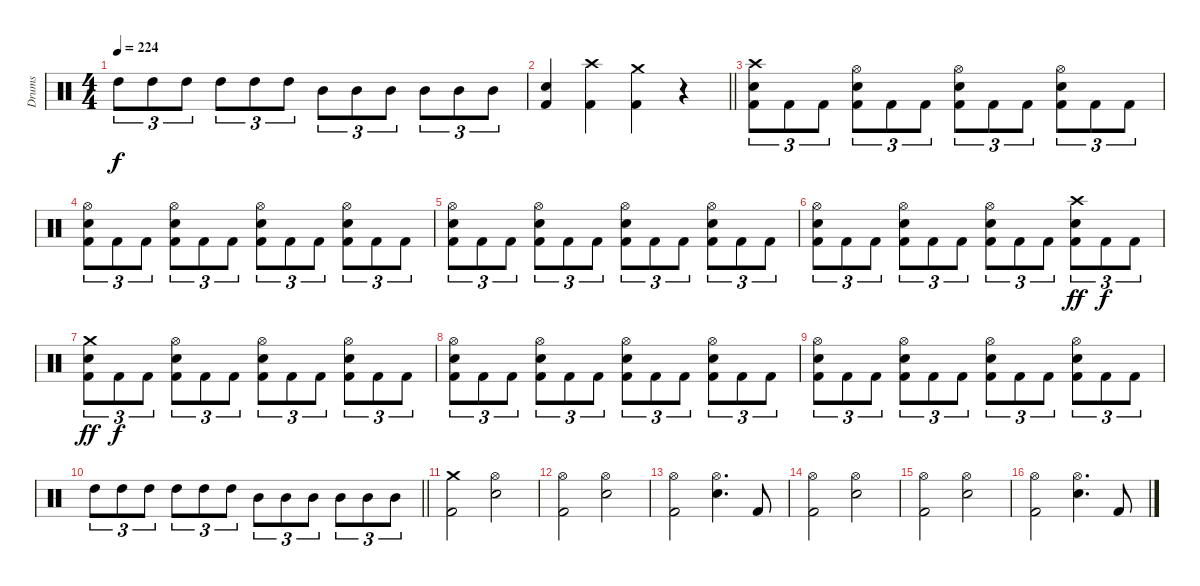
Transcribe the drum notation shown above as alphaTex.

\track ("Drums" "Drums") {instrument percussion}
\staff {score}
\articulation defaults
\ts (4 4)
\tempo 224
\clef neutral
\ks c "High Tom (hit)".8{tu (3 2) dy f} "High Tom (hit)".8{tu (3 2)} "High Tom (hit)".8{tu (3 2)} "High Tom (hit)".8{tu (3 2)} "High Tom (hit)".8{tu (3 2)} "High Tom (hit)".8{tu (3 2)} "Mid Tom (hit)".8{tu (3 2)} "Mid Tom (hit)".8{tu (3 2)} "Mid Tom (hit)".8{tu (3 2)} "Mid Tom (hit)".8{tu (3 2)} "Mid Tom (hit)".8{tu (3 2)} "Mid Tom (hit)".8{tu (3 2)}
|
\barLineRight lightlight
("Electric Snare (hit)" "Kick (hit) 2").4 ("Crash high (hit)" "Kick (hit) 2").4 ("Crash medium (hit)" "Kick (hit) 2").4 r.4 |
("Crash high (hit)" "Electric Snare (hit)" "Kick (hit) 2").8{tu (3 2)} "Kick (hit) 2".8{tu (3 2)} "Kick (hit) 2".8{tu (3 2)} ("Hi-Hat (open)" "Electric Snare (hit)" "Kick (hit) 2").8{tu (3 2)} "Kick (hit) 2".8{tu (3 2)} "Kick (hit) 2".8{tu (3 2)} ("Hi-Hat (open)" "Electric Snare (hit)" "Kick (hit) 2").8{tu (3 2)} "Kick (hit) 2".8{tu (3 2)} "Kick (hit) 2".8{tu (3 2)} ("Hi-Hat (open)" "Electric Snare (hit)" "Kick (hit) 2").8{tu (3 2)} "Kick (hit) 2".8{tu (3 2)} "Kick (hit) 2".8{tu (3 2)} |
("Hi-Hat (open)" "Electric Snare (hit)" "Kick (hit) 2").8{tu (3 2)} "Kick (hit) 2".8{tu (3 2)} "Kick (hit) 2".8{tu (3 2)} ("Hi-Hat (open)" "Electric Snare (hit)" "Kick (hit) 2").8{tu (3 2)} "Kick (hit) 2".8{tu (3 2)} "Kick (hit) 2".8{tu (3 2)} ("Hi-Hat (open)" "Electric Snare (hit)" "Kick (hit) 2").8{tu (3 2)} "Kick (hit) 2".8{tu (3 2)} "Kick (hit) 2".8{tu (3 2)} ("Hi-Hat (open)" "Electric Snare (hit)" "Kick (hit) 2").8{tu (3 2)} "Kick (hit) 2".8{tu (3 2)} "Kick (hit) 2".8{tu (3 2)} |
("Hi-Hat (open)" "Electric Snare (hit)" "Kick (hit) 2").8{tu (3 2)} "Kick (hit) 2".8{tu (3 2)} "Kick (hit) 2".8{tu (3 2)} ("Hi-Hat (open)" "Electric Snare (hit)" "Kick (hit) 2").8{tu (3 2)} "Kick (hit) 2".8{tu (3 2)} "Kick (hit) 2".8{tu (3 2)} ("Hi-Hat (open)" "Electric Snare (hit)" "Kick (hit) 2").8{tu (3 2)} "Kick (hit) 2".8{tu (3 2)} "Kick (hit) 2".8{tu (3 2)} ("Hi-Hat (open)" "Electric Snare (hit)" "Kick (hit) 2").8{tu (3 2)} "Kick (hit) 2".8{tu (3 2)} "Kick (hit) 2".8{tu (3 2)} |
("Hi-Hat (open)" "Electric Snare (hit)" "Kick (hit) 2").8{tu (3 2)} "Kick (hit) 2".8{tu (3 2)} "Kick (hit) 2".8{tu (3 2)} ("Hi-Hat (open)" "Electric Snare (hit)" "Kick (hit) 2").8{tu (3 2)} "Kick (hit) 2".8{tu (3 2)} "Kick (hit) 2".8{tu (3 2)} ("Hi-Hat (open)" "Electric Snare (hit)" "Kick (hit) 2").8{tu (3 2)} "Kick (hit) 2".8{tu (3 2)} "Kick (hit) 2".8{tu (3 2)} ("Crash high (hit)" "Electric Snare (hit)" "Kick (hit) 2").8{tu (3 2) dy ff} "Kick (hit) 2".8{tu (3 2) dy f} "Kick (hit) 2".8{tu (3 2)} |
("Crash medium (hit)" "Electric Snare (hit)" "Kick (hit) 2").8{tu (3 2) dy ff} "Kick (hit) 2".8{tu (3 2) dy f} "Kick (hit) 2".8{tu (3 2)} ("Hi-Hat (open)" "Electric Snare (hit)" "Kick (hit) 2").8{tu (3 2)} "Kick (hit) 2".8{tu (3 2)} "Kick (hit) 2".8{tu (3 2)} ("Hi-Hat (open)" "Electric Snare (hit)" "Kick (hit) 2").8{tu (3 2)} "Kick (hit) 2".8{tu (3 2)} "Kick (hit) 2".8{tu (3 2)} ("Hi-Hat (open)" "Electric Snare (hit)" "Kick (hit) 2").8{tu (3 2)} "Kick (hit) 2".8{tu (3 2)} "Kick (hit) 2".8{tu (3 2)} |
("Hi-Hat (open)" "Electric Snare (hit)" "Kick (hit) 2").8{tu (3 2)} "Kick (hit) 2".8{tu (3 2)} "Kick (hit) 2".8{tu (3 2)} ("Hi-Hat (open)" "Electric Snare (hit)" "Kick (hit) 2").8{tu (3 2)} "Kick (hit) 2".8{tu (3 2)} "Kick (hit) 2".8{tu (3 2)} ("Hi-Hat (open)" "Electric Snare (hit)" "Kick (hit) 2").8{tu (3 2)} "Kick (hit) 2".8{tu (3 2)} "Kick (hit) 2".8{tu (3 2)} ("Hi-Hat (open)" "Electric Snare (hit)" "Kick (hit) 2").8{tu (3 2)} "Kick (hit) 2".8{tu (3 2)} "Kick (hit) 2".8{tu (3 2)} |
("Hi-Hat (open)" "Electric Snare (hit)" "Kick (hit) 2").8{tu (3 2)} "Kick (hit) 2".8{tu (3 2)} "Kick (hit) 2".8{tu (3 2)} ("Hi-Hat (open)" "Electric Snare (hit)" "Kick (hit) 2").8{tu (3 2)} "Kick (hit) 2".8{tu (3 2)} "Kick (hit) 2".8{tu (3 2)} ("Hi-Hat (open)" "Electric Snare (hit)" "Kick (hit) 2").8{tu (3 2)} "Kick (hit) 2".8{tu (3 2)} "Kick (hit) 2".8{tu (3 2)} ("Hi-Hat (open)" "Electric Snare (hit)" "Kick (hit) 2").8{tu (3 2)} "Kick (hit) 2".8{tu (3 2)} "Kick (hit) 2".8{tu (3 2)} |
\barLineRight lightlight "High Tom (hit)".8{tu (3 2)} "High Tom (hit)".8{tu (3 2)} "High Tom (hit)".8{tu (3 2)} "High Tom (hit)".8{tu (3 2)} "High Tom (hit)".8{tu (3 2)} "High Tom (hit)".8{tu (3 2)} "Mid Tom (hit)".8{tu (3 2)} "Mid Tom (hit)".8{tu (3 2)} "Mid Tom (hit)".8{tu (3 2)} "Mid Tom (hit)".8{tu (3 2)} "Mid Tom (hit)".8{tu (3 2)} "Mid Tom (hit)".8{tu (3 2)}
|
("Crash medium (hit)" "Kick (hit) 2").2 ("Hi-Hat (open)" "Electric Snare (hit)").2 |
("Hi-Hat (open)" "Kick (hit) 2").2 ("Hi-Hat (open)" "Electric Snare (hit)").2 |
("Hi-Hat (open)" "Kick (hit) 2").2 ("Hi-Hat (open)" "Electric Snare (hit)").4{d} "Kick (hit) 2".8 |
("Hi-Hat (open)" "Kick (hit) 2").2 ("Hi-Hat (open)" "Electric Snare (hit)").2 |
("Hi-Hat (open)" "Kick (hit) 2").2 ("Hi-Hat (open)" "Electric Snare (hit)").2 |
("Hi-Hat (open)" "Kick (hit) 2").2 ("Hi-Hat (open)" "Electric Snare (hit)").4{d} "Kick (hit) 2".8
